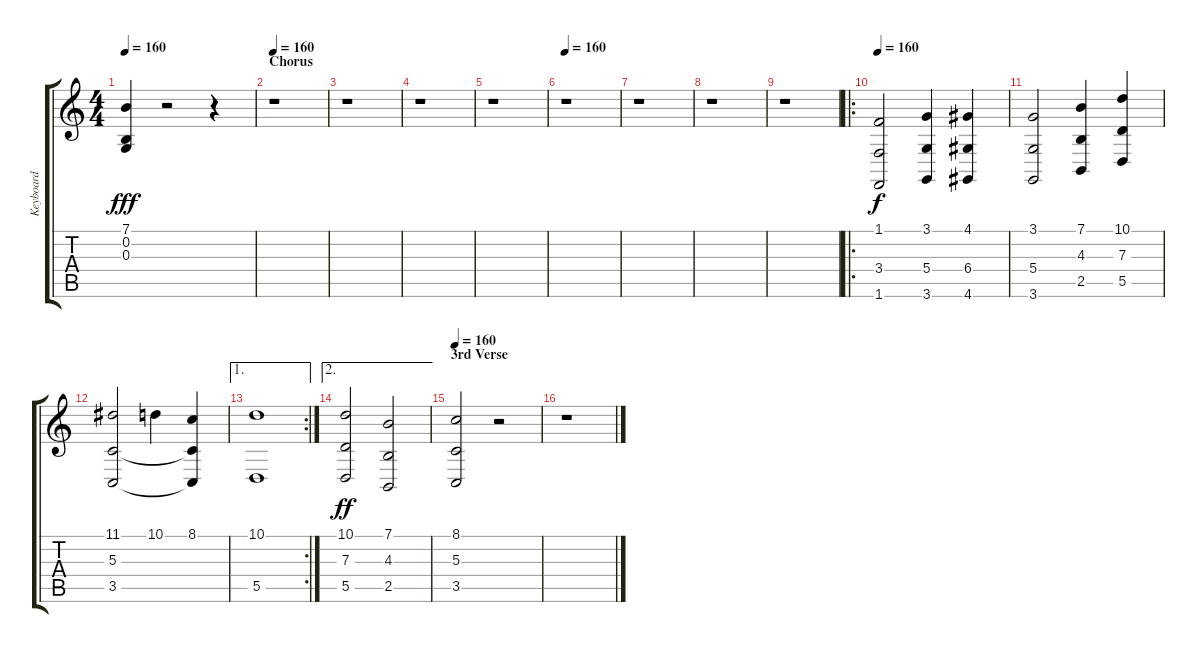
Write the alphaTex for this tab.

\track ("Keyboard" "Keyboard") {instrument stringensemble1}
\staff {score tabs}
\tuning (E4 B3 G3 D3 A2 E2) {hide}
\ts (4 4)
\tempo 160
\clef g2
\ks c
(7.1 0.2 0.3).4{dy fff} r.2 r.4 |
\section ("" "Chorus")
\tempo 160
r.1 |
r.1 |
r.1 |
r.1 |
\tempo 160
r.1 |
r.1 |
r.1 |
r.1 |
\ro
\tempo 160
(1.1 3.4 1.6).2{dy f volume 10 instrument pad4choir} (3.1 5.4 3.6).4 (4.1 6.4 4.6).4 |
(3.1 5.4 3.6).2 (7.1 4.3 2.5).4 (10.1 7.3 5.5).4 |
(11.1 5.3 3.5).2 10.1.4 (8.1 5.3{t} 3.5{t}).4 |
\ae 1
\rc 2
(10.1 5.5).1 |
\ae 2
(10.1 7.3 5.5).2{dy ff} (7.1 4.3 2.5).2 |
\section ("" "3rd Verse")
\tempo 160
(8.1 5.3 3.5).2 r.2 |
r.1
